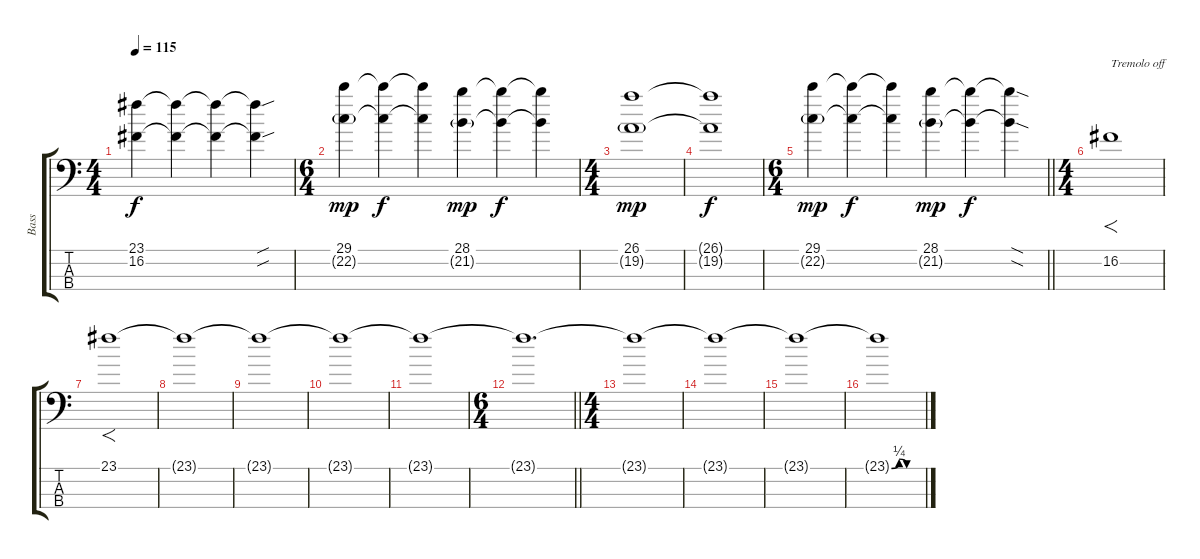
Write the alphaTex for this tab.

\track ("Bass" "Bass") {instrument electricbassfinger}
\staff {score tabs}
\tuning (G2 D2 A1 D1) {hide}
\ts (4 4)
\tempo 115
\clef f4
\ks c
(23.1{t} 16.2{t}).4{dy f} (23.1{t} 16.2{t}).4 (23.1{t} 16.2{t}).4 (23.1{sou t} 16.2{sou t}).4 |
\ts (6 4)
(29.1 22.2{g}).4{dy mp} (29.1{t} 22.2{t}).4{dy f} (29.1{t} 22.2{t}).4 (28.1 21.2{g}).4{dy mp} (28.1{t} 21.2{t}).4{dy f} (28.1{t} 21.2{t}).4 |
\ts (4 4)
(26.1 19.2{g}).1{dy mp} |
(26.1{t} 19.2{t}).1{dy f} |
\ts (6 4)
\barLineRight lightlight
(29.1 22.2{g}).4{dy mp} (29.1{t} 22.2{t}).4{dy f} (29.1{t} 22.2{t}).4 (28.1 21.2{g}).4{dy mp} (28.1{t} 21.2{t}).4{dy f} (28.1{sod t} 21.2{sod t}).4 |
\ts (4 4)
\section ("" "")
16.2.1{f txt "Tremolo off"} |
23.1.1{f} |
23.1{t}.1 |
23.1{t}.1 |
23.1{t}.1 |
23.1{t}.1 |
\ts (6 4)
\barLineRight lightlight
23.1{t}.1{d} |
\ts (4 4)
\section ("" "")
23.1{t}.1 |
23.1{t}.1 |
23.1{t}.1 |
23.1{be (custom 0 0 15 1 30 0 60 0) t}.1
